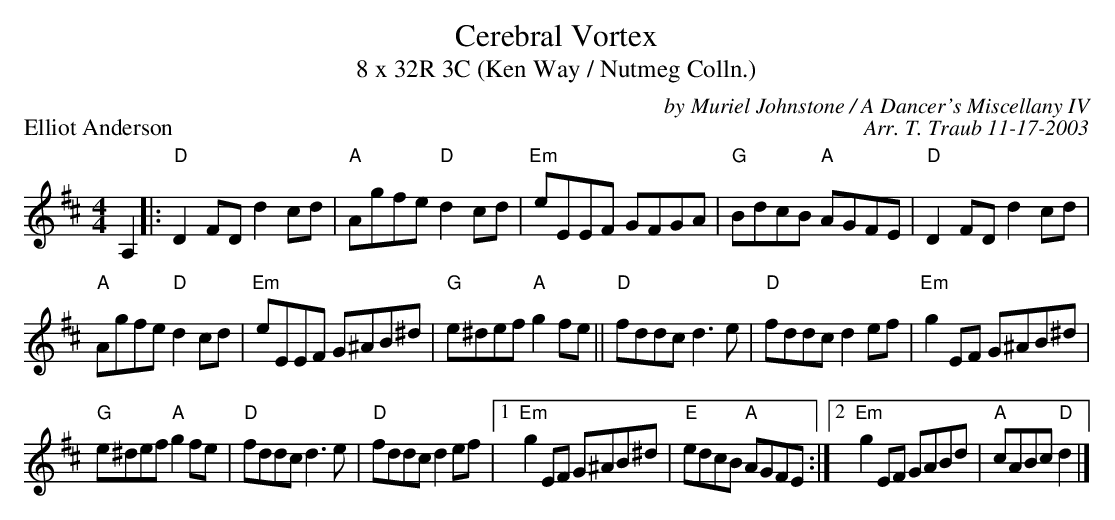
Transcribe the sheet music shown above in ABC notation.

X:1
T: Cerebral Vortex
T: 8 x 32R 3C (Ken Way / Nutmeg Colln.)
P: Elliot Anderson
C: by Muriel Johnstone / A Dancer's Miscellany IV
C: Arr. T. Traub 11-17-2003
M: 4/4
L: 1/8
K: D
A,2|: "D"D2 FD d2 cd|"A"Agfe "D"d2 cd|"Em"eEEF GFGA|"G"BdcB "A"AGFE|"D"D2 FD d2 cd|
"A"Agfe "D"d2 cd|"Em"eEEF G^AB^d|"G"e^def "A"g2 fe||"D"fddc d3 e|"D"fddc d2 ef|"Em"g2 EF G^AB^d|
"G"e^def "A"g2 fe|"D"fddc d3 e|"D"fddc d2 ef|1"Em"g2 EF G^AB^d|"E"edcB "A"AGFE:|2 "Em"g2 EF GABd|"A"cABc "D"d2|]
